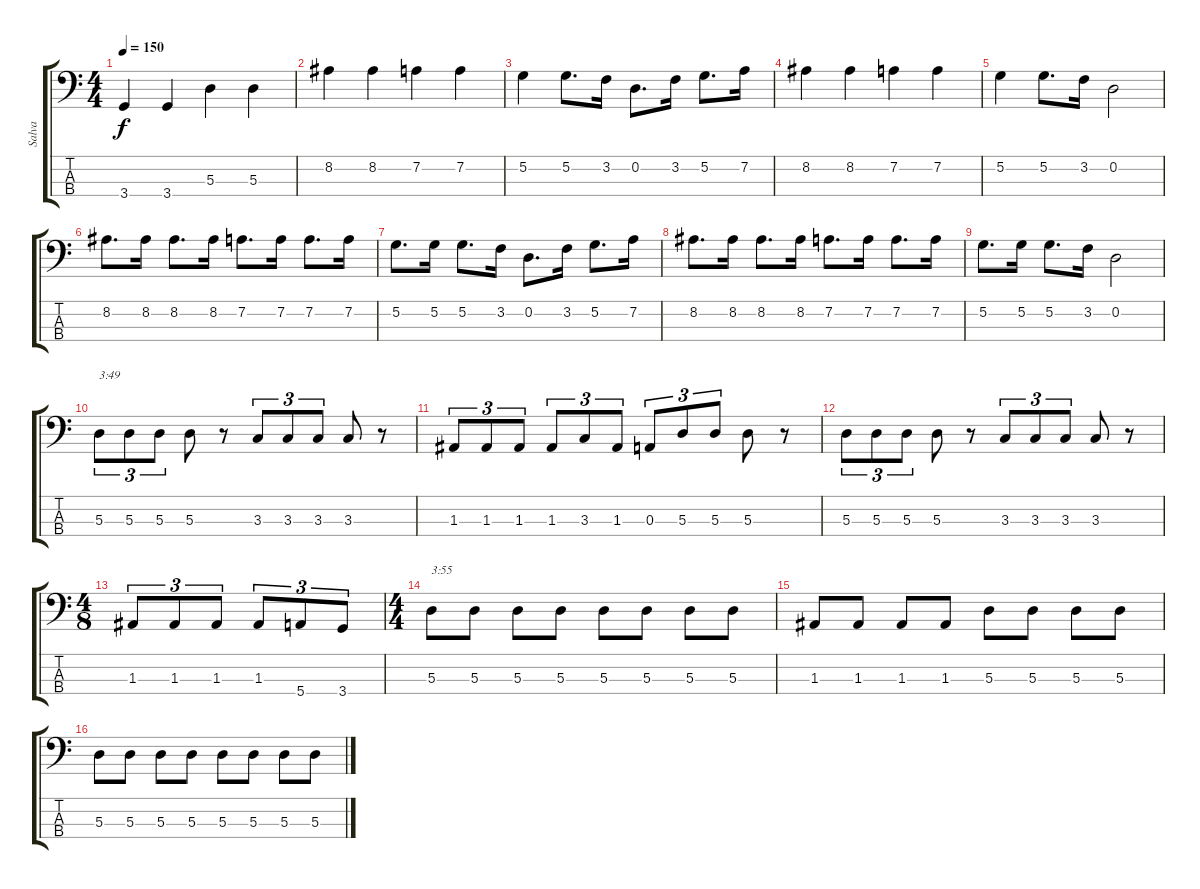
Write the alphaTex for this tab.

\track ("Salva" "Salva") {instrument electricbassfinger}
\staff {score tabs}
\tuning (G2 D2 A1 E1) {hide}
\ts (4 4)
\tempo 150
\clef f4
\ks c
3.4.4{dy f} 3.4.4 5.3.4 5.3.4 |
8.2.4 8.2.4 7.2.4 7.2.4 |
5.2.4 5.2.8{d} 3.2.16 0.2.8{d} 3.2.16 5.2.8{d} 7.2.16 |
8.2.4 8.2.4 7.2.4 7.2.4 |
5.2.4 5.2.8{d} 3.2.16 0.2.2 |
8.2.8{d} 8.2.16 8.2.8{d} 8.2.16 7.2.8{d} 7.2.16 7.2.8{d} 7.2.16 |
5.2.8{d} 5.2.16 5.2.8{d} 3.2.16 0.2.8{d} 3.2.16 5.2.8{d} 7.2.16 |
8.2.8{d} 8.2.16 8.2.8{d} 8.2.16 7.2.8{d} 7.2.16 7.2.8{d} 7.2.16 |
5.2.8{d} 5.2.16 5.2.8{d} 3.2.16 0.2.2 |
5.3.8{tu (3 2) txt "3:49"} 5.3.8{tu (3 2)} 5.3.8{tu (3 2)} 5.3.8 r.8 3.3.8{tu (3 2)} 3.3.8{tu (3 2)} 3.3.8{tu (3 2)} 3.3.8 r.8 |
1.3.8{tu (3 2)} 1.3.8{tu (3 2)} 1.3.8{tu (3 2)} 1.3.8{tu (3 2)} 3.3.8{tu (3 2)} 1.3.8{tu (3 2)} 0.3.8{tu (3 2)} 5.3.8{tu (3 2)} 5.3.8{tu (3 2)} 5.3.8 r.8 |
5.3.8{tu (3 2)} 5.3.8{tu (3 2)} 5.3.8{tu (3 2)} 5.3.8 r.8 3.3.8{tu (3 2)} 3.3.8{tu (3 2)} 3.3.8{tu (3 2)} 3.3.8 r.8 |
\ts (4 8)
1.3.8{tu (3 2)} 1.3.8{tu (3 2)} 1.3.8{tu (3 2)} 1.3.8{tu (3 2)} 5.4.8{tu (3 2)} 3.4.8{tu (3 2)} |
\ts (4 4)
5.3.8{txt "3:55"} 5.3.8 5.3.8 5.3.8 5.3.8 5.3.8 5.3.8 5.3.8 |
1.3.8 1.3.8 1.3.8 1.3.8 5.3.8 5.3.8 5.3.8 5.3.8 |
5.3.8 5.3.8 5.3.8 5.3.8 5.3.8 5.3.8 5.3.8 5.3.8
